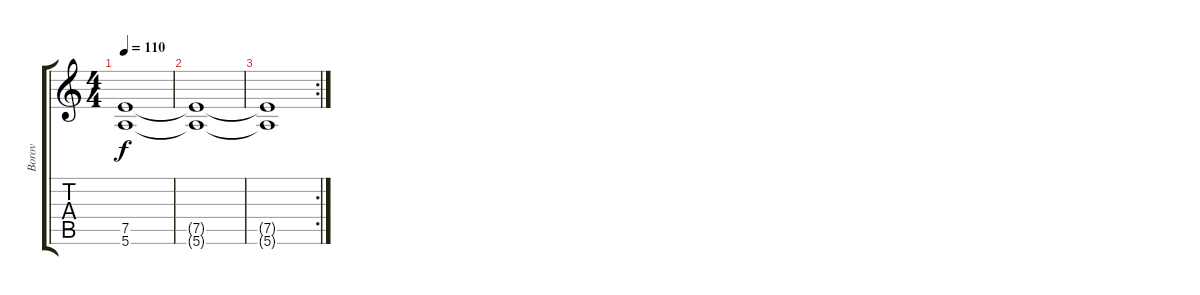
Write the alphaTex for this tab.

\track ("Borov" "Borov") {instrument distortionguitar}
\staff {score tabs}
\tuning (E4 B3 G3 D3 A2 E2) {hide}
\ts (4 4)
\tempo 110
\clef g2
\ks c
(7.5 5.6).1{dy f} |
(7.5{t} 5.6{t}).1 |
\rc 2
(7.5{t} 5.6{t}).1
